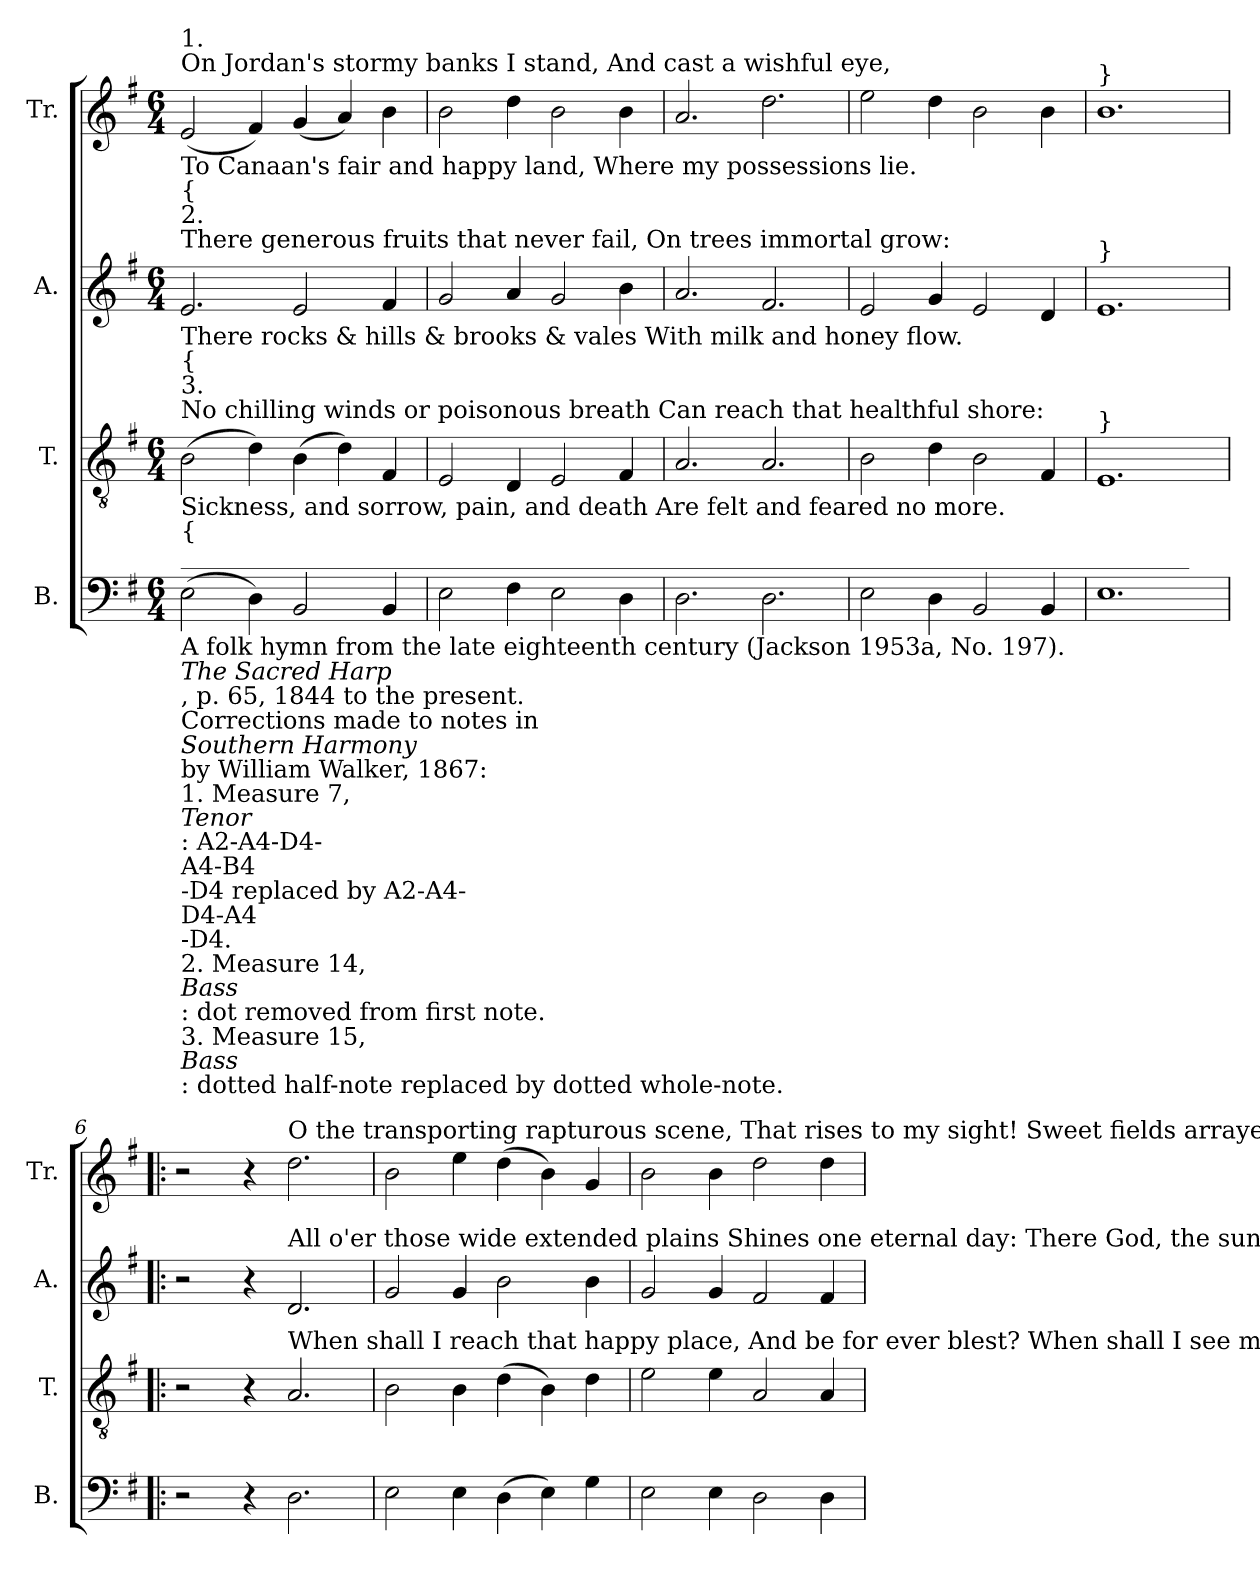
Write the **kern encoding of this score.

**kern	**kern	**kern	**kern
*part4	*part3	*part2	*part1
*staff4	*staff3	*staff2	*staff1
*I"B.	*I"T.	*I"A.	*I"Tr.
*I'B.	*I'T.	*I'A.	*I'Tr.
*clefF4	*clefGv2	*clefG2	*clefG2
*k[f#]	*k[f#]	*k[f#]	*k[f#]
*M6/4	*M6/4	*M6/4	*M6/4
*MM140	*MM140	*MM140	*MM140
=1	=1	=1	=1
!	!	!	!LO:TX:a:t=On Jordan's stormy banks I stand, And cast a wishful eye,
!	!	!	!LO:TX:b:t=To Canaan's fair and happy land, Where my possessions lie.
!	!	!	!LO:TX:a:t=1.
!	!	!	!LO:TX:b:t={
!	!	!LO:TX:a:t=There generous fruits that never fail,  On trees immortal grow&colon;	!
!	!	!LO:TX:b:t=There rocks & hills & brooks & vales  With milk and honey flow.	!
!	!	!LO:TX:a:t=2.	!
!	!	!LO:TX:b:t={	!
!	!LO:TX:a:t=No chilling winds or poisonous breath Can reach that healthful shore&colon;	!	!
!	!LO:TX:b:t=Sickness, and sorrow, pain, and death  Are felt and feared no more.	!	!
!	!LO:TX:a:t=3.	!	!
!	!LO:TX:b:t={	!	!
!LO:TX:a:t=___________________________________________________________________________________	!	!	!
!LO:TX:b:t=A folk hymn from the late eighteenth century (Jackson 1953a, No. 197).	!	!	!
!LO:TX:b:i:t=The Sacred Harp	!	!	!
!LO:TX:b:t=, p. 65, 1844 to the present.	!	!	!
!LO:TX:b:t=Corrections made to notes in	!	!	!
!LO:TX:b:i:t=Southern Harmony	!	!	!
!LO:TX:b:t=by William Walker, 1867&colon;	!	!	!
!LO:TX:b:t=1. Measure 7,	!	!	!
!LO:TX:b:i:t=Tenor	!	!	!
!LO:TX:b:t=&colon; A2-A4-D4-	!	!	!
!LO:TX:b:t=A4-B4	!	!	!
!LO:TX:b:t=-D4 replaced by A2-A4-	!	!	!
!LO:TX:b:t=D4-A4	!	!	!
!LO:TX:b:t=-D4.	!	!	!
!LO:TX:b:t=2. Measure 14,	!	!	!
!LO:TX:b:i:t=Bass	!	!	!
!LO:TX:b:t=&colon; dot removed from first note.	!	!	!
!LO:TX:b:t=3. Measure 15,	!	!	!
!LO:TX:b:i:t=Bass	!	!	!
!LO:TX:b:t=&colon; dotted half-note replaced by dotted whole-note.	!	!	!
(2E!\	(2B!\	2.e!/	(2e!/
4D!\)	4d!\)	.	4f#!/)
2BB!/	(4B!\	2e!/	(4g!/
.	4d!\)	.	4a!/)
4BB!/	4F#!/	4f#!/	4b!\
=2	=2	=2	=2
2E!\	2E!/	2g!/	2b!\
4F#!\	4D!/	4a!/	4dd!\
2E!\	2E!/	2g!/	2b!\
4D!\	4F#!/	4b!\	4b!\
=3	=3	=3	=3
2.D!\	2.A!/	2.a!/	2.a!/
2.D!\	2.A!/	2.f#!/	2.dd!\
=4	=4	=4	=4
2E!\	2B!\	2e!/	2ee!\
4D!\	4d!\	4g!/	4dd!\
2BB!/	2B!\	2e!/	2b!\
4BB!/	4F#!/	4d!/	4b!\
=5	=5	=5	=5
!	!	!	!LO:TX:a:t=}
!	!	!LO:TX:a:t=}	!
!	!LO:TX:a:t=}	!	!
1.E!	1.E!	1.e!	1.b!
=6!|:	=6!|:	=6!|:	=6!|:
2r	2r	2r	2r
4r	4r	4r	4r
!	!	!	!LO:TX:a:t=O  the  transporting  rapturous  scene, That rises  to my sight!  Sweet fields arrayed in living green,  And rivers of    de – light!
!	!	!LO:TX:a:t=All o'er those wide extended plains Shines one eternal day&colon;    There God, the sun for ev – er reigns,  And scatters night  away.	!
!	!LO:TX:a:t=When shall I reach that happy place,  And be for ever blest?  When shall I  see  my  Father's face,  And  in  his  bo–som  rest?	!	!
2.D!\	2.A!/	2.d!/	2.dd!\
=7	=7	=7	=7
2E!\	2B!\	2g!/	2b!\
4E!\	4B!\	4g!/	4ee!\
(4D!\	(4d!\	2b!\	(4dd!\
4E!\)	4B!\)	.	4b!\)
4G!\	4d!\	4b!\	4g!/
=8	=8	=8	=8
2E!\	2e!\	2g!/	2b!\
4E!\	4e!\	4g!/	4b!\
2D!\	2A!/	2f#!/	2dd!\
4D!\	4A!/	4f#!/	4dd!\
=	=	=	=
*-	*-	*-	*-
